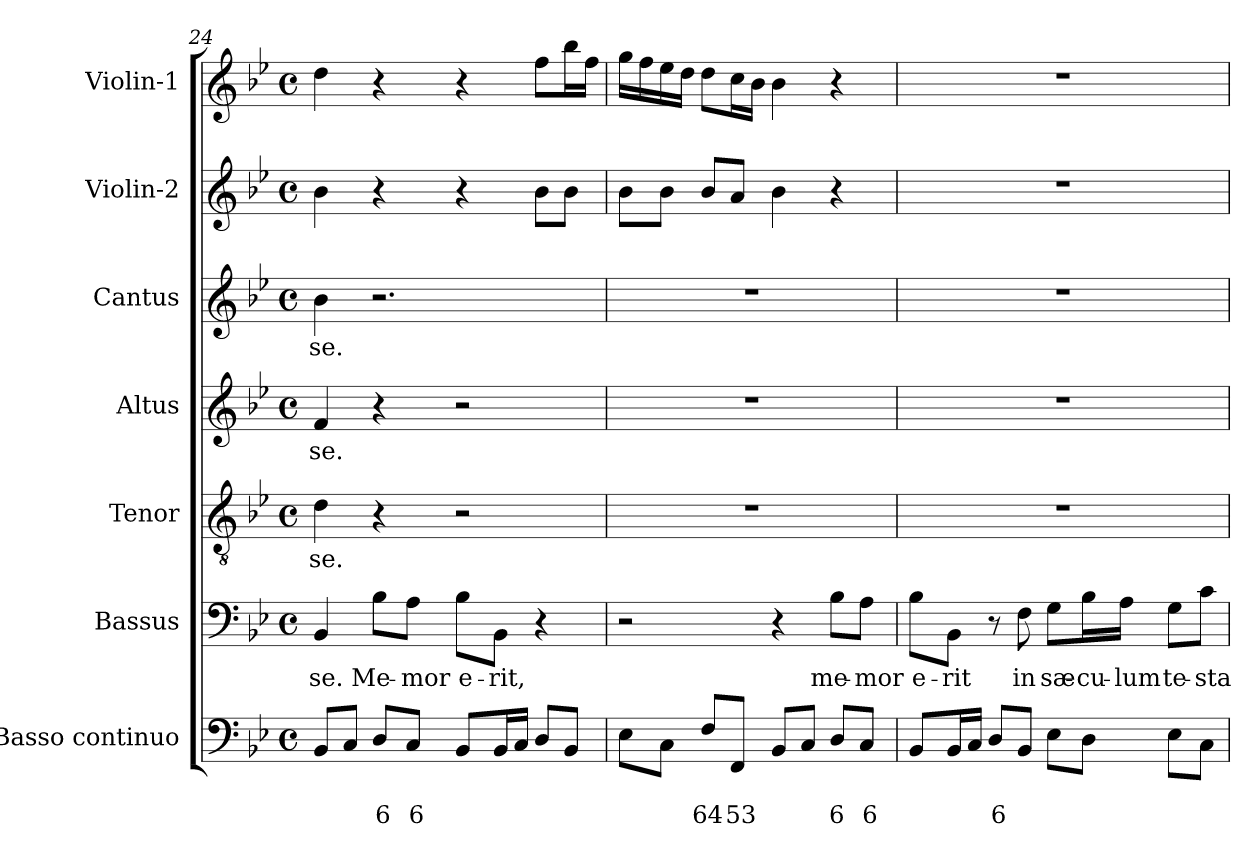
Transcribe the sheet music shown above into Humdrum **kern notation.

**kern	**text	**text	**kern	**text	**kern	**text	**kern	**text	**kern	**text	**kern	**kern
*part7	*part7	*part7	*part6	*part6	*part5	*part5	*part4	*part4	*part3	*part3	*part2	*part1
*staff7	*staff7	*staff7	*staff6	*staff6	*staff5	*staff5	*staff4	*staff4	*staff3	*staff3	*staff2	*staff1
*I"Basso continuo	*	*	*I"Bassus	*	*I"Tenor	*	*I"Altus	*	*I"Cantus	*	*I"Violin-2	*I"Violin-1
*I'BC	*	*	*I'B	*	*I'T	*	*I'A	*	*I'C	*	*I'Vi2	*I'Vi1
!!LO:LB:g=z
*clefF4	*	*	*clefF4	*	*clefGv2	*	*clefG2	*	*clefG2	*	*clefG2	*clefG2
*k[b-e-]	*	*	*k[b-e-]	*	*k[b-e-]	*	*k[b-e-]	*	*k[b-e-]	*	*k[b-e-]	*k[b-e-]
*B-:	*	*	*B-:	*	*B-:	*	*B-:	*	*B-:	*	*B-:	*B-:
*M4/4	*	*	*M4/4	*	*M4/4	*	*M4/4	*	*M4/4	*	*M4/4	*M4/4
*met(c)	*	*	*met(c)	*	*met(c)	*	*met(c)	*	*met(c)	*	*met(c)	*met(c)
=24	=24	=24	=24	=24	=24	=24	=24	=24	=24	=24	=24	=24
!	!	!	!	!LO:LY:b	!	!	!	!	!	!	!	!
!	!	!	!	!	!	!LO:LY:b	!	!	!	!	!	!
!	!	!	!	!	!	!	!	!LO:LY:b	!	!	!	!
!	!	!	!	!	!	!	!	!	!	!LO:LY:b	!	!
8BB-/L	.	.	4BB-/	se.	4d\	se.	4f/	se.	4b-\	se.	4b-\	4dd\
8C/J	.	.	.	.	.	.	.	.	.	.	.	.
!	!	!LO:LY:b	!	!	!	!	!	!	!	!	!	!
!	!	!	!	!LO:LY:b	!	!	!	!	!	!	!	!
8D/L	.	6	8B-\L	Me-	4r	.	4r	.	2.r	.	4r	4r
!	!	!LO:LY:b	!	!	!	!	!	!	!	!	!	!
!	!	!	!	!LO:LY:b	!	!	!	!	!	!	!	!
8C/J	.	6	8A\J	-mor	.	.	.	.	.	.	.	.
!	!	!	!	!LO:LY:b	!	!	!	!	!	!	!	!
8BB-/L	.	.	8B-\L	e-	2r	.	2r	.	.	.	4r	4r
!	!	!	!	!LO:LY:b	!	!	!	!	!	!	!	!
16BB-/L	.	.	8BB-\J	-rit,	.	.	.	.	.	.	.	.
16C/JJ	.	.	.	.	.	.	.	.	.	.	.	.
8D/L	.	.	4r	.	.	.	.	.	.	.	8b-\L	8ff\L
8BB-/J	.	.	.	.	.	.	.	.	.	.	8b-\J	16bb-\L
.	.	.	.	.	.	.	.	.	.	.	.	16ff\JJ
=25	=25	=25	=25	=25	=25	=25	=25	=25	=25	=25	=25	=25
8E-\L	.	.	2r	.	1r	.	1r	.	1r	.	8b-\L	16gg\LL
.	.	.	.	.	.	.	.	.	.	.	.	16ff\
8C\J	.	.	.	.	.	.	.	.	.	.	8b-\J	16ee-\
.	.	.	.	.	.	.	.	.	.	.	.	16dd\JJ
!	!	!LO:LY:b	!	!	!	!	!	!	!	!	!	!
8F/L	.	64	.	.	.	.	.	.	.	.	8b-/L	8dd\L
!	!	!LO:LY:b	!	!	!	!	!	!	!	!	!	!
8FF/J	.	53	.	.	.	.	.	.	.	.	8a/J	16cc\L
.	.	.	.	.	.	.	.	.	.	.	.	16b-\JJ
8BB-/L	.	.	4r	.	.	.	.	.	.	.	4b-\	4b-\
8C/J	.	.	.	.	.	.	.	.	.	.	.	.
!	!	!LO:LY:b	!	!	!	!	!	!	!	!	!	!
!	!	!	!	!LO:LY:b	!	!	!	!	!	!	!	!
8D/L	.	6	8B-\L	me-	.	.	.	.	.	.	4r	4r
!	!	!LO:LY:b	!	!	!	!	!	!	!	!	!	!
!	!	!	!	!LO:LY:b	!	!	!	!	!	!	!	!
8C/J	.	6	8A\J	-mor	.	.	.	.	.	.	.	.
=26	=26	=26	=26	=26	=26	=26	=26	=26	=26	=26	=26	=26
!	!	!	!	!LO:LY:b	!	!	!	!	!	!	!	!
8BB-/L	.	.	8B-\L	e-	1r	.	1r	.	1r	.	1r	1r
!	!	!	!	!LO:LY:b	!	!	!	!	!	!	!	!
16BB-/L	.	.	8BB-\J	-rit	.	.	.	.	.	.	.	.
16C/JJ	.	.	.	.	.	.	.	.	.	.	.	.
!	!	!LO:LY:b	!	!	!	!	!	!	!	!	!	!
8D/L	.	6	8r	.	.	.	.	.	.	.	.	.
!	!	!	!	!LO:LY:b	!	!	!	!	!	!	!	!
8BB-/J	.	.	8F\	in	.	.	.	.	.	.	.	.
!	!	!	!	!LO:LY:b	!	!	!	!	!	!	!	!
8E-\L	.	.	8G\L	sæ-	.	.	.	.	.	.	.	.
!	!	!	!	!LO:LY:b	!	!	!	!	!	!	!	!
8D\J	.	.	16B-\L	-cu-	.	.	.	.	.	.	.	.
!	!	!	!	!LO:LY:b	!	!	!	!	!	!	!	!
.	.	.	16A\JJ	-lum	.	.	.	.	.	.	.	.
!	!	!	!	!LO:LY:b	!	!	!	!	!	!	!	!
8E-\L	.	.	8G\L	te-	.	.	.	.	.	.	.	.
!	!	!	!	!LO:LY:b	!	!	!	!	!	!	!	!
8C\J	.	.	8c\J	-sta-	.	.	.	.	.	.	.	.
=	=	=	=	=	=	=	=	=	=	=	=	=
*-	*-	*-	*-	*-	*-	*-	*-	*-	*-	*-	*-	*-
